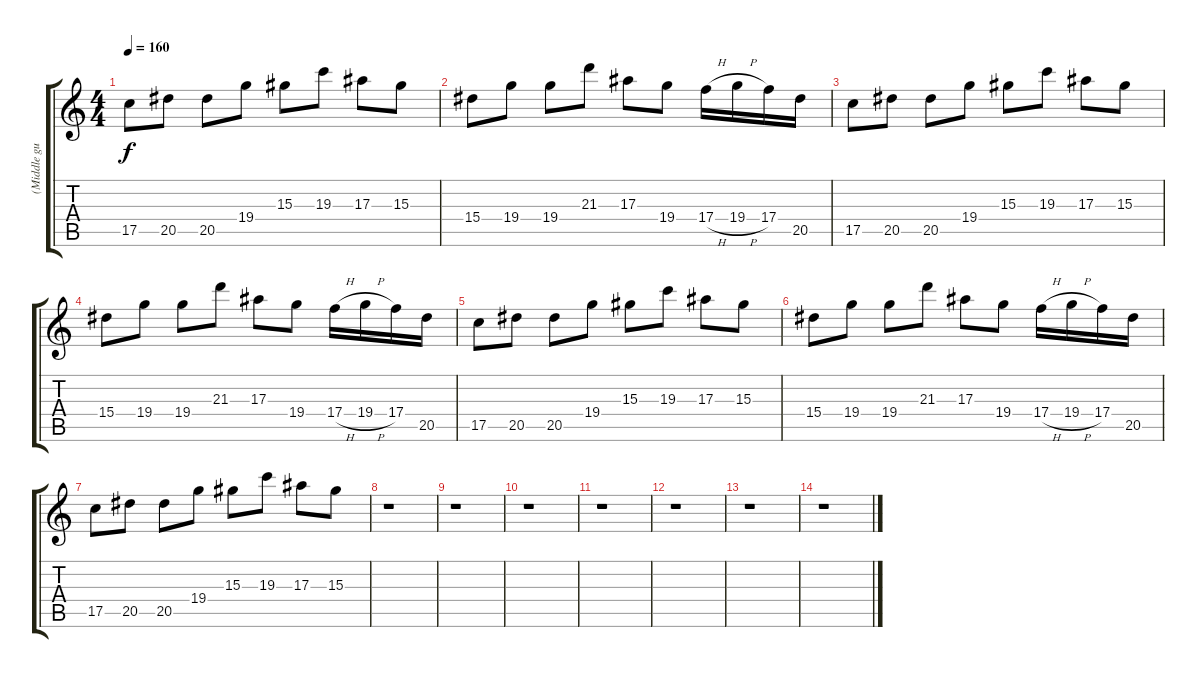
\track ("(Middle guitar)" "(Middle gu") {instrument distortionguitar}
\staff {score tabs}
\tuning (D4 A3 F3 C3 G2 C2) {hide}
\ts (4 4)
\tempo 160
\clef g2
\ks c
17.5.8{dy f} 20.5.8 20.5.8 19.4.8 15.3.8 19.3.8 17.3.8 15.3.8 |
15.4.8 19.4.8 19.4.8 21.3.8 17.3.8 19.4.8 17.4{h}.16 19.4{h}.16 17.4.16 20.5.16 |
17.5.8 20.5.8 20.5.8 19.4.8 15.3.8 19.3.8 17.3.8 15.3.8 |
15.4.8 19.4.8 19.4.8 21.3.8 17.3.8 19.4.8 17.4{h}.16 19.4{h}.16 17.4.16 20.5.16 |
17.5.8 20.5.8 20.5.8 19.4.8 15.3.8 19.3.8 17.3.8 15.3.8 |
15.4.8 19.4.8 19.4.8 21.3.8 17.3.8 19.4.8 17.4{h}.16 19.4{h}.16 17.4.16 20.5.16 |
17.5.8 20.5.8 20.5.8 19.4.8 15.3.8 19.3.8 17.3.8 15.3.8 |
r.1 |
r.1 |
r.1 |
r.1 |
r.1 |
r.1 |
r.1
